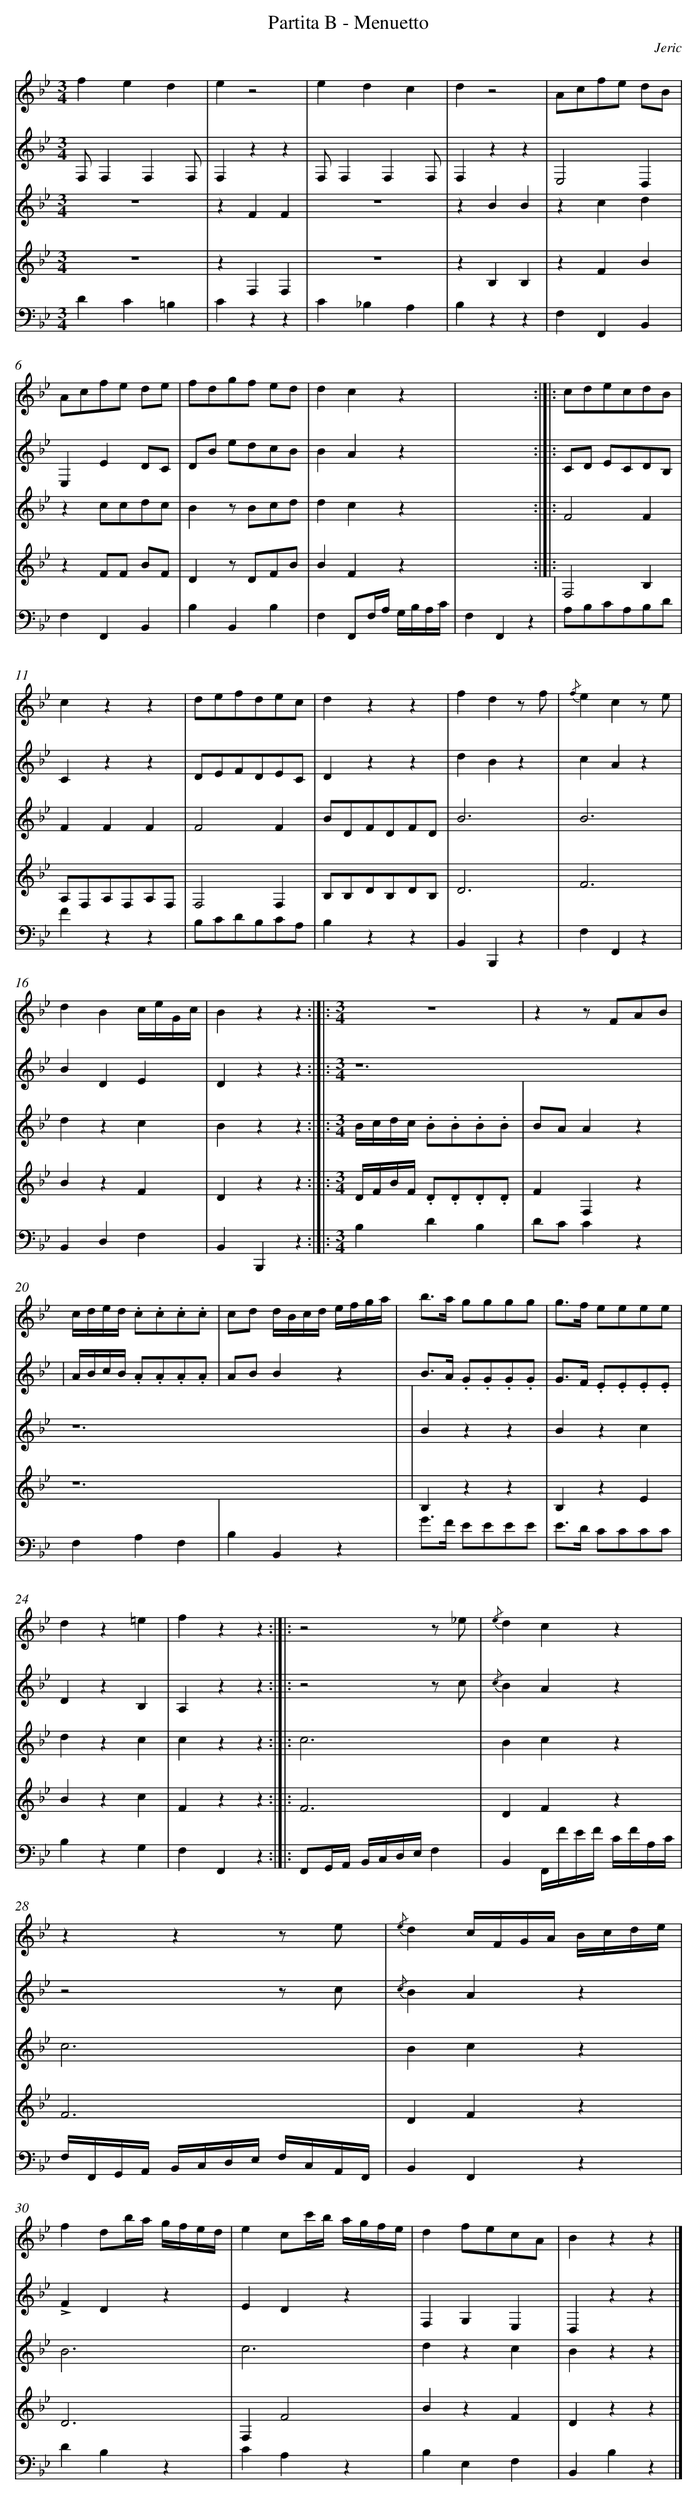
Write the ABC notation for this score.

X:1
T: Partita B - Menuetto
C: Jeric
L: 1/4
M: 3/4
V: 1 clef=treble
V: 2 clef=treble
V: 3 clef=treble
V: 4 clef=treble
V: 5 clef=bass
K: Bb
[V:1] fed |
[V:2] F,/F,F,F,/ |
[V:3] z3 |
[V:4] z3 |
[V:5] DC=B, |
[V:1] ez2 |
[V:2] F,zz |
[V:3] zFF |
[V:4] zF,F, |
[V:5] Czz |
[V:1] edc |
[V:2] F,/F,F,F,/ |
[V:3] z3 |
[V:4] z3 |
[V:5] C_B,A, |
[V:1] dz2 |
[V:2] F,zz |
[V:3] zBB |
[V:4] zB,B, |
[V:5] B,zz |
[V:1] A/c/f/e/ d/B/ |
[V:2] E,2D, |
[V:3] zcd |
[V:4] zFB |
[V:5] F,F,,B,, |
[V:1] A/c/f/e/ d/e/ |
[V:2] E,ED/C/ |
[V:3] zc/c/d/c/ |
[V:4] zF/F/ B/F/ |
[V:5] F,F,,B,, |
[V:1] f/d/g/f/ e/d/ |
[V:2] D/B/ e/d/c/B/ |
[V:3] Bz/ B/c/d/ |
[V:4] Dz/ D/F/B/ |
[V:5] B,B,,B, |
[V:1] dcz |
[V:2] BAz |
[V:3] dcz |
[V:4] BFz |
[V:5] F,F,,/F,//A,// G,//B,//A,//C// |
[V:1] x3 :|]|:
[V:2] x3 :|]|:
[V:3] x3 :|]|:
[V:4] x3 :|]|:
[V:5] F,F,,z |
[V:1] c/d/e/c/d/B/ |
[V:2] C/D/ E/C/D/B,/ |
[V:3] F2F |
[V:4] F,2B, |
[V:5] A,/B,/C/A,/B,/D/ |
[V:1] czz |
[V:2] Czz |
[V:3] FFF |
[V:4] A,/F,/A,/F,/A,/F,/ |
[V:5] Fzz |
[V:1] d/e/f/d/e/c/ |
[V:2] D/E/F/D/E/C/ |
[V:3] F2F |
[V:4] F,2F, |
[V:5] B,/C/D/B,/C/A,/ |
[V:1] dzz |
[V:2] Dzz |
[V:3] B/D/F/D/F/D/ |
[V:4] B,/B,/D/B,/D/B,/ |
[V:5] B,zz |
[V:1] fdz/ f/ |
[V:2] dBz |
[V:3] B3 |
[V:4] D3 |
[V:5] B,,B,,,z |
[V:1] {/f}ecz/ e/ |
[V:2] cAz |
[V:3] B3 |
[V:4] F3 |
[V:5] F,F,,z |
[V:1] dBc//e//G//c// |
[V:2] BDE |
[V:3] dzc |
[V:4] BzF |
[V:5] B,,D,F, |
[V:1] Bzz :|]|:
[V:2] Dzz :|]|:
[V:3] Bzz :|]|:
[V:4] Dzz :|]|:
[V:5] B,,B,,,z :|]|:
[V:1]  [K:Bb] [M:3/4]z3 |
[V:2]  [K:Bb] [M:3/4]z6 |
[V:3]  [K:Bb] [M:3/4]B//c//d//c// .B/.B/.B/.B/ |
[V:4]  [K:Bb] [M:3/4]D//F//B//F// .D/.D/.D/.D/ |
[V:5]  [K:Bb] [M:3/4]B,DB, |
[V:1] zz/ F/A/B/ |
[V:2]  |
[V:3] B/A/Az |
[V:4] FF,z |
[V:5] D/C/Cz |
[V:1] c//d//e//d// .c/.c/.c/.c/ |
[V:2] A//B//c//B// .A/.A/.A/.A/ |
[V:3] z6 |
[V:4] z6 |
[V:5] F,A,F, |
[V:1] c/d/ d//B//c//d// e//f//g//a// |
[V:2] A/B/Bz |
[V:3]  |
[V:4]  |
[V:5] B,B,,z |
[V:1] b/>a/ g/g/g/g/ |
[V:2] B/>A/ .G/.G/.G/.G/ |
[V:3] Bzz |
[V:4] B,zz |
[V:5] G/>F/ E/E/E/E/ |
[V:1] g/>f/ e/e/e/e/ |
[V:2] G/>F/ .E/.E/.E/.E/ |
[V:3] Bzc |
[V:4] B,zE |
[V:5] E/>D/ C/C/C/C/ |
[V:1] dz=e |
[V:2] DzB, |
[V:3] dzc |
[V:4] Bzc |
[V:5] B,zG, |
[V:1] fzz :|]|:
[V:2] A,zz :|]|:
[V:3] czz :|]|:
[V:4] Fzz :|]|:
[V:5] F,F,,z :|]|:
[V:1] z2z/ _e/ |
[V:2] z2z/ c/ |
[V:3] c3 |
[V:4] F3 |
[V:5] F,,/G,,//A,,// B,,//C,//D,//E,//F, |
[V:1] {/e}dcz |
[V:2] {/c}BAz |
[V:3] Bcz |
[V:4] DFz |
[V:5] B,,F,,//F//E//F// C//F//A,//C// |
[V:1] zzz/ e/ |
[V:2] z2z/ c/ |
[V:3] c3 |
[V:4] F3 |
[V:5] F,//F,,//G,,//A,,// B,,//C,//D,//E,// F,//C,//A,,//F,,// |
[V:1] {/e}dc//F//G//A// B//c//d//e// |
[V:2] {/c}BAz |
[V:3] Bcz |
[V:4] DFz |
[V:5] B,,F,,z |
[V:1] fd/b//a// g//f//e//d// |
[V:2] !accent!FDz |
[V:3] B3 |
[V:4] D3 |
[V:5] DB,z |
[V:1] ec/c'//b// a//g//f//e// |
[V:2] EDz |
[V:3] c3 |
[V:4] F,F2 |
[V:5] CA,z |
[V:1] df/e/c/A/ |
[V:2] F,G,E, |
[V:3] dzc |
[V:4] BzF |
[V:5] B,E,F, |
[V:1] Bzz |]
[V:2] D,zz |]
[V:3] Bzz |]
[V:4] Dzz |]
[V:5] B,,B,z |]
